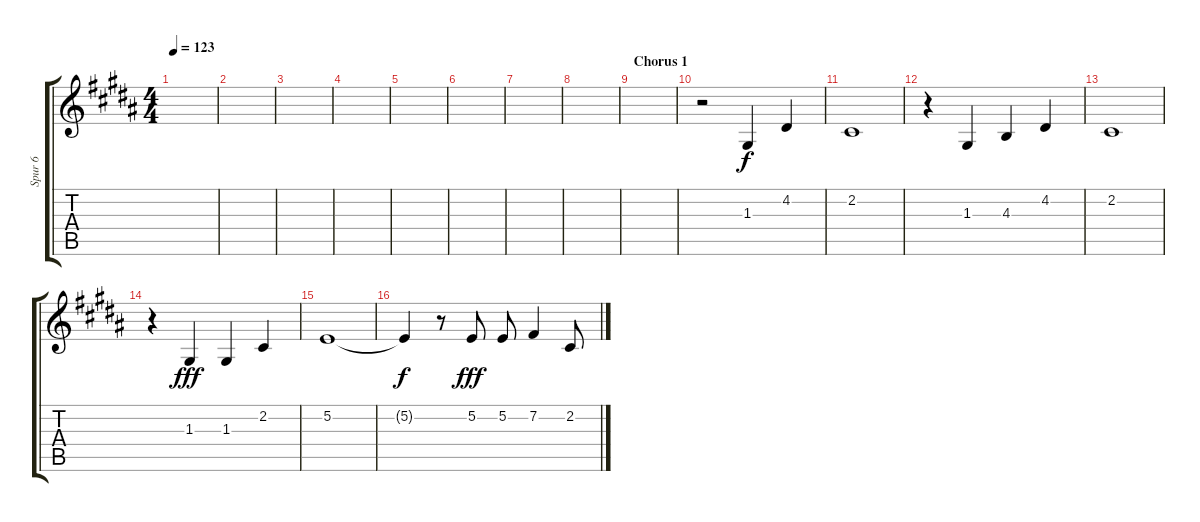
\track ("Spur 6" "Spur 6") {instrument trombone}
\staff {score tabs}
\tuning (E4 B3 G3 D3 A2 E2) {hide}
\ts (4 4)
\tempo 123
\clef g2
\ks b
|
|
|
|
|
|
|
|
\section ("" "Chorus 1")
|
r.2 1.3.4 4.2.4 |
2.2.1 |
r.4 1.3.4{dy f} 4.3.4 4.2.4 |
2.2.1 |
r.4 1.3.4{dy fff} 1.3.4 2.2.4 |
5.2.1 |
5.2{t}.4{dy f} r.8 5.2.8{dy fff} 5.2.8 7.2.4 2.2.8
